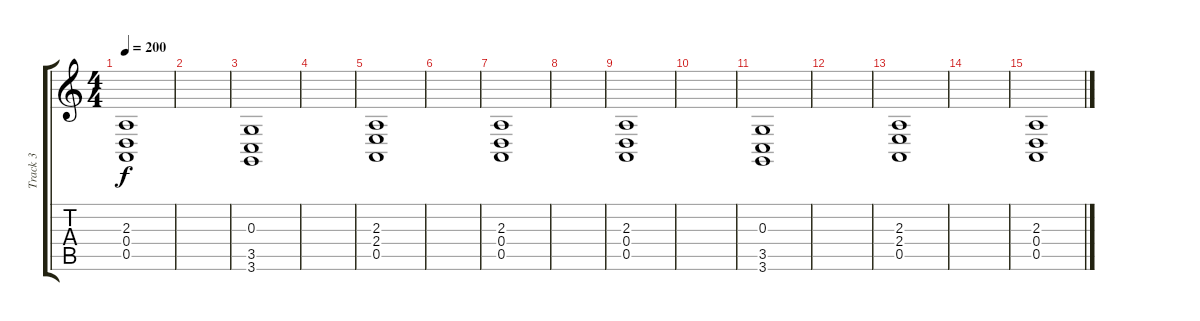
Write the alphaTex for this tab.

\track ("Track 3" "Track 3") {instrument stringensemble1}
\staff {score tabs}
\tuning (E4 B3 G3 D3 A2 E2) {hide}
\ts (4 4)
\tempo 200
\clef g2
\ks c
(2.3 0.4 0.5).1{dy f} |
|
(0.3 3.5 3.6).1 |
|
(2.3 2.4 0.5).1 |
|
(2.3 0.4 0.5).1 |
|
(2.3 0.4 0.5).1 |
|
(0.3 3.5 3.6).1 |
|
(2.3 2.4 0.5).1 |
|
(2.3 0.4 0.5).1
